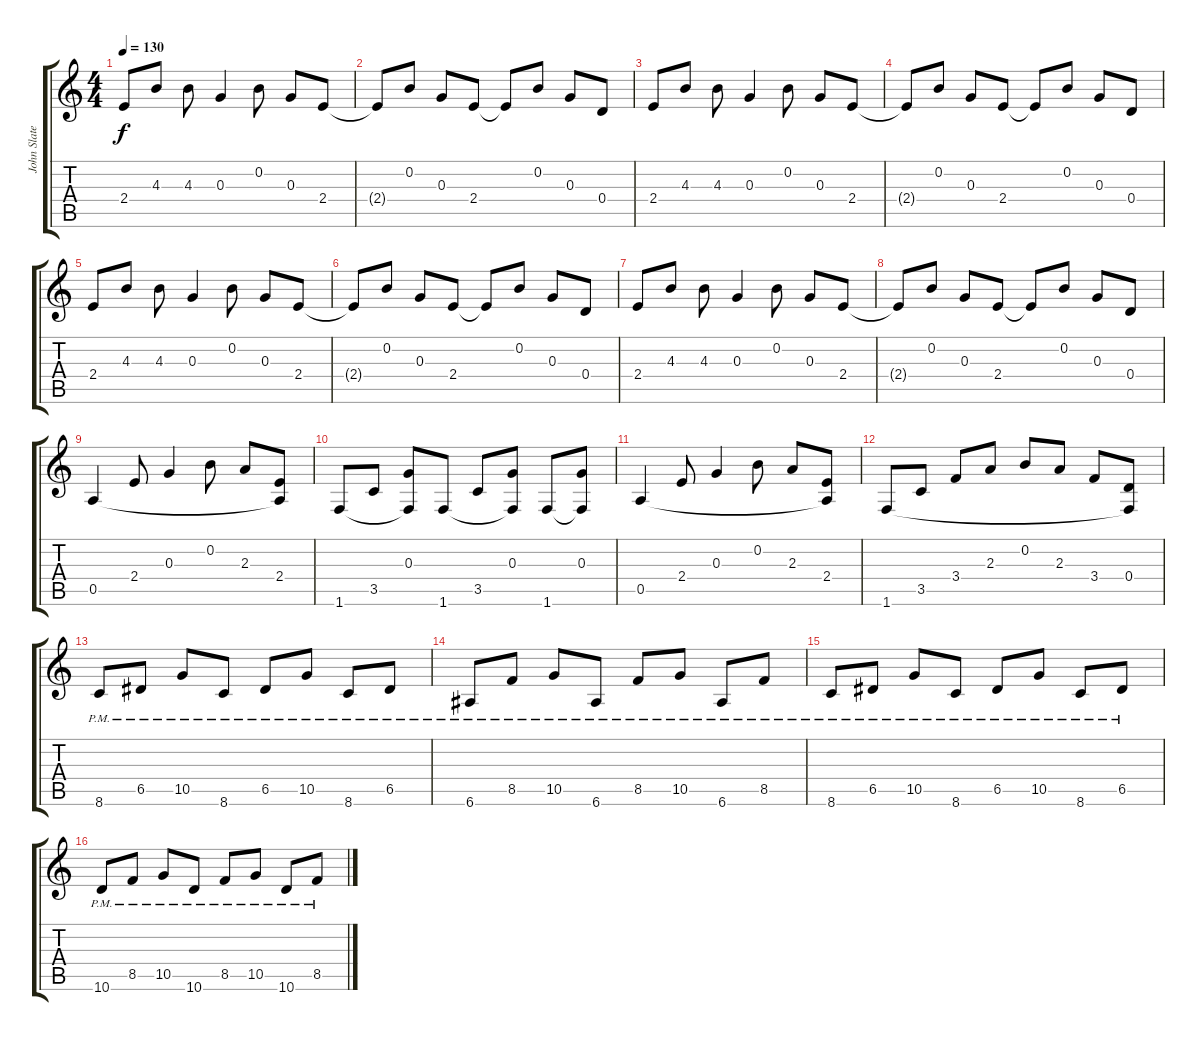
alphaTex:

\track ("John Slater" "John Slate") {instrument electricguitarclean}
\staff {score tabs}
\tuning (E4 B3 G3 D3 A2 E2) {hide}
\ts (4 4)
\tempo 130
\clef g2
\ks c
2.4.8{dy f} 4.3.8 4.3.8 0.3.4 0.2.8 0.3.8 2.4.8 |
2.4{t}.8 0.2.8 0.3.8 2.4.8 2.4{t}.8 0.2.8 0.3.8 0.4.8 |
2.4.8 4.3.8 4.3.8 0.3.4 0.2.8 0.3.8 2.4.8 |
2.4{t}.8 0.2.8 0.3.8 2.4.8 2.4{t}.8 0.2.8 0.3.8 0.4.8 |
2.4.8 4.3.8 4.3.8 0.3.4 0.2.8 0.3.8 2.4.8 |
2.4{t}.8 0.2.8 0.3.8 2.4.8 2.4{t}.8 0.2.8 0.3.8 0.4.8 |
2.4.8 4.3.8 4.3.8 0.3.4 0.2.8 0.3.8 2.4.8 |
2.4{t}.8 0.2.8 0.3.8 2.4.8 2.4{t}.8 0.2.8 0.3.8 0.4.8 |
0.5.4 2.4.8 0.3.4 0.2.8 2.3.8 (2.4 0.5{t}).8 |
1.6.8 3.5.8 (0.3 1.6{t}).8 1.6.8 3.5.8 (0.3 1.6{t}).8 1.6.8 (0.3 1.6{t}).8 |
0.5.4 2.4.8 0.3.4 0.2.8 2.3.8 (2.4 0.5{t}).8 |
1.6.8 3.5.8 3.4.8 2.3.8 0.2.8 2.3.8 3.4.8 (0.4 1.6{t}).8 |
8.6{pm}.8{instrument distortionguitar} 6.5{pm}.8 10.5{pm}.8 8.6{pm}.8 6.5{pm}.8 10.5{pm}.8 8.6{pm}.8 6.5{pm}.8 |
6.6{pm}.8{instrument distortionguitar} 8.5{pm}.8 10.5{pm}.8 6.6{pm}.8 8.5{pm}.8 10.5{pm}.8 6.6{pm}.8 8.5{pm}.8 |
8.6{pm}.8{instrument distortionguitar} 6.5{pm}.8 10.5{pm}.8 8.6{pm}.8 6.5{pm}.8 10.5{pm}.8 8.6{pm}.8 6.5{pm}.8 |
10.6{pm}.8{instrument distortionguitar} 8.5{pm}.8 10.5{pm}.8 10.6{pm}.8 8.5{pm}.8 10.5{pm}.8 10.6{pm}.8 8.5{pm}.8
